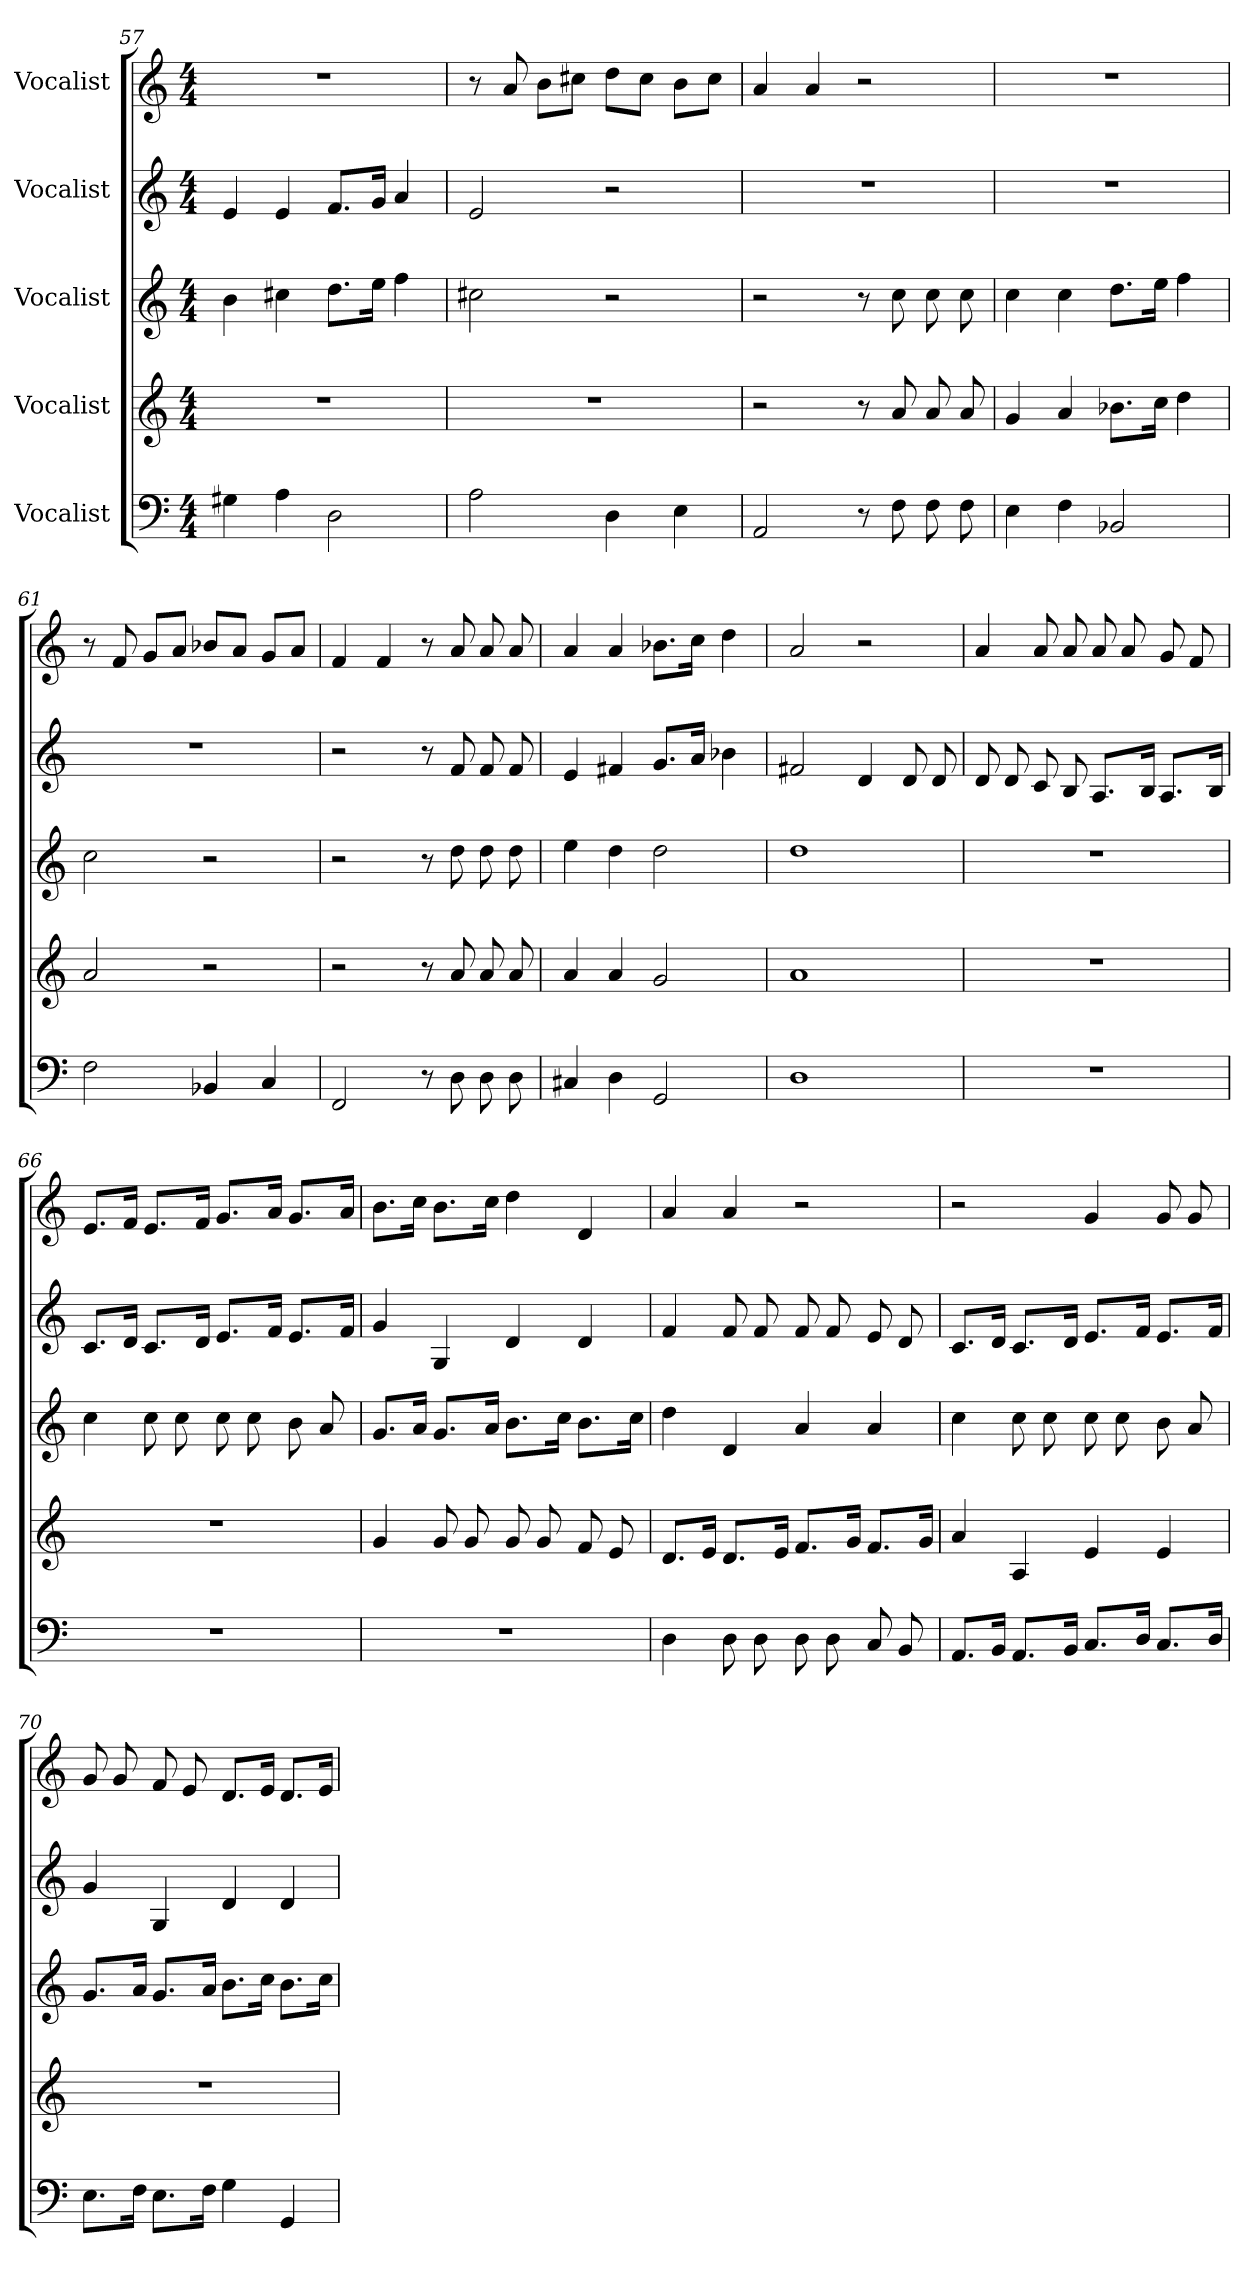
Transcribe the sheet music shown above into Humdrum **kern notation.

**kern	**kern	**kern	**kern	**kern
*part5	*part4	*part3	*part2	*part1
*staff5	*staff4	*staff3	*staff2	*staff1
*I"Vocalist	*I"Vocalist	*I"Vocalist	*I"Vocalist	*I"Vocalist
*clefF4	*clefG2	*clefG2	*clefG2	*clefG2
*k[]	*k[]	*k[]	*k[]	*k[]
*M4/4	*M4/4	*M4/4	*M4/4	*M4/4
=57	=57	=57	=57	=57
4G#X\	1r	4b\	4e/	1r
4A\	.	4cc#X\	4e/	.
2D\	.	8.dd\L	8.f/L	.
.	.	16ee\Jk	16g/Jk	.
.	.	4ff\	4a/	.
=58	=58	=58	=58	=58
2A\	1r	2cc#X\	2e/	8r
.	.	.	.	8a/
.	.	.	.	8b\L
.	.	.	.	8cc#X\J
4D\	.	2r	2r	8dd\L
.	.	.	.	8cc#\J
4E\	.	.	.	8b\L
.	.	.	.	8cc#\J
=59	=59	=59	=59	=59
2AA/	2r	2r	1r	4a/
.	.	.	.	4a/
8r	8r	8r	.	2r
8F\	8a/	8cc\	.	.
8F\	8a/	8cc\	.	.
8F\	8a/	8cc\	.	.
=60	=60	=60	=60	=60
4E\	4g/	4cc\	1r	1r
4F\	4a/	4cc\	.	.
2BB-X/	8.b-X\L	8.dd\L	.	.
.	16cc\Jk	16ee\Jk	.	.
.	4dd\	4ff\	.	.
=61	=61	=61	=61	=61
2F\	2a/	2cc\	1r	8r
.	.	.	.	8f/
.	.	.	.	8g/L
.	.	.	.	8a/J
4BB-X/	2r	2r	.	8b-X/L
.	.	.	.	8a/J
4C/	.	.	.	8g/L
.	.	.	.	8a/J
=62	=62	=62	=62	=62
2FF/	2r	2r	2r	4f/
.	.	.	.	4f/
8r	8r	8r	8r	8r
8D\	8a/	8dd\	8f/	8a/
8D\	8a/	8dd\	8f/	8a/
8D\	8a/	8dd\	8f/	8a/
=63	=63	=63	=63	=63
4C#X/	4a/	4ee\	4e/	4a/
4D\	4a/	4dd\	4f#X/	4a/
2GG/	2g/	2dd\	8.g/L	8.b-X\L
.	.	.	16a/Jk	16cc\Jk
.	.	.	4b-X\	4dd\
=64	=64	=64	=64	=64
1D	1a	1dd	2f#X/	2a/
.	.	.	4d/	2r
.	.	.	8d/	.
.	.	.	8d/	.
=65	=65	=65	=65	=65
1r	1r	1r	8d/	4a/
.	.	.	8d/	.
.	.	.	8c/	8a/
.	.	.	8B/	8a/
.	.	.	8.A/L	8a/
.	.	.	.	8a/
.	.	.	16B/Jk	.
.	.	.	8.A/L	8g/
.	.	.	.	8f/
.	.	.	16B/Jk	.
=66	=66	=66	=66	=66
1r	1r	4cc\	8.c/L	8.e/L
.	.	.	16d/Jk	16f/Jk
.	.	8cc\	8.c/L	8.e/L
.	.	8cc\	.	.
.	.	.	16d/Jk	16f/Jk
.	.	8cc\	8.e/L	8.g/L
.	.	8cc\	.	.
.	.	.	16f/Jk	16a/Jk
.	.	8b\	8.e/L	8.g/L
.	.	8a/	.	.
.	.	.	16f/Jk	16a/Jk
=67	=67	=67	=67	=67
1r	4g/	8.g/L	4g/	8.b\L
.	.	16a/Jk	.	16cc\Jk
.	8g/	8.g/L	4G/	8.b\L
.	8g/	.	.	.
.	.	16a/Jk	.	16cc\Jk
.	8g/	8.b\L	4d/	4dd\
.	8g/	.	.	.
.	.	16cc\Jk	.	.
.	8f/	8.b\L	4d/	4d/
.	8e/	.	.	.
.	.	16cc\Jk	.	.
=68	=68	=68	=68	=68
4D\	8.d/L	4dd\	4f/	4a/
.	16e/Jk	.	.	.
8D\	8.d/L	4d/	8f/	4a/
8D\	.	.	8f/	.
.	16e/Jk	.	.	.
8D\	8.f/L	4a/	8f/	2r
8D\	.	.	8f/	.
.	16g/Jk	.	.	.
8C/	8.f/L	4a/	8e/	.
8BB/	.	.	8d/	.
.	16g/Jk	.	.	.
=69	=69	=69	=69	=69
8.AA/L	4a/	4cc\	8.c/L	2r
16BB/Jk	.	.	16d/Jk	.
8.AA/L	4A/	8cc\	8.c/L	.
.	.	8cc\	.	.
16BB/Jk	.	.	16d/Jk	.
8.C/L	4e/	8cc\	8.e/L	4g/
.	.	8cc\	.	.
16D/Jk	.	.	16f/Jk	.
8.C/L	4e/	8b\	8.e/L	8g/
.	.	8a/	.	8g/
16D/Jk	.	.	16f/Jk	.
=70	=70	=70	=70	=70
8.E\L	1r	8.g/L	4g/	8g/
.	.	.	.	8g/
16F\Jk	.	16a/Jk	.	.
8.E\L	.	8.g/L	4G/	8f/
.	.	.	.	8e/
16F\Jk	.	16a/Jk	.	.
4G\	.	8.b\L	4d/	8.d/L
.	.	16cc\Jk	.	16e/Jk
4GG/	.	8.b\L	4d/	8.d/L
.	.	16cc\Jk	.	16e/Jk
=	=	=	=	=
*-	*-	*-	*-	*-
